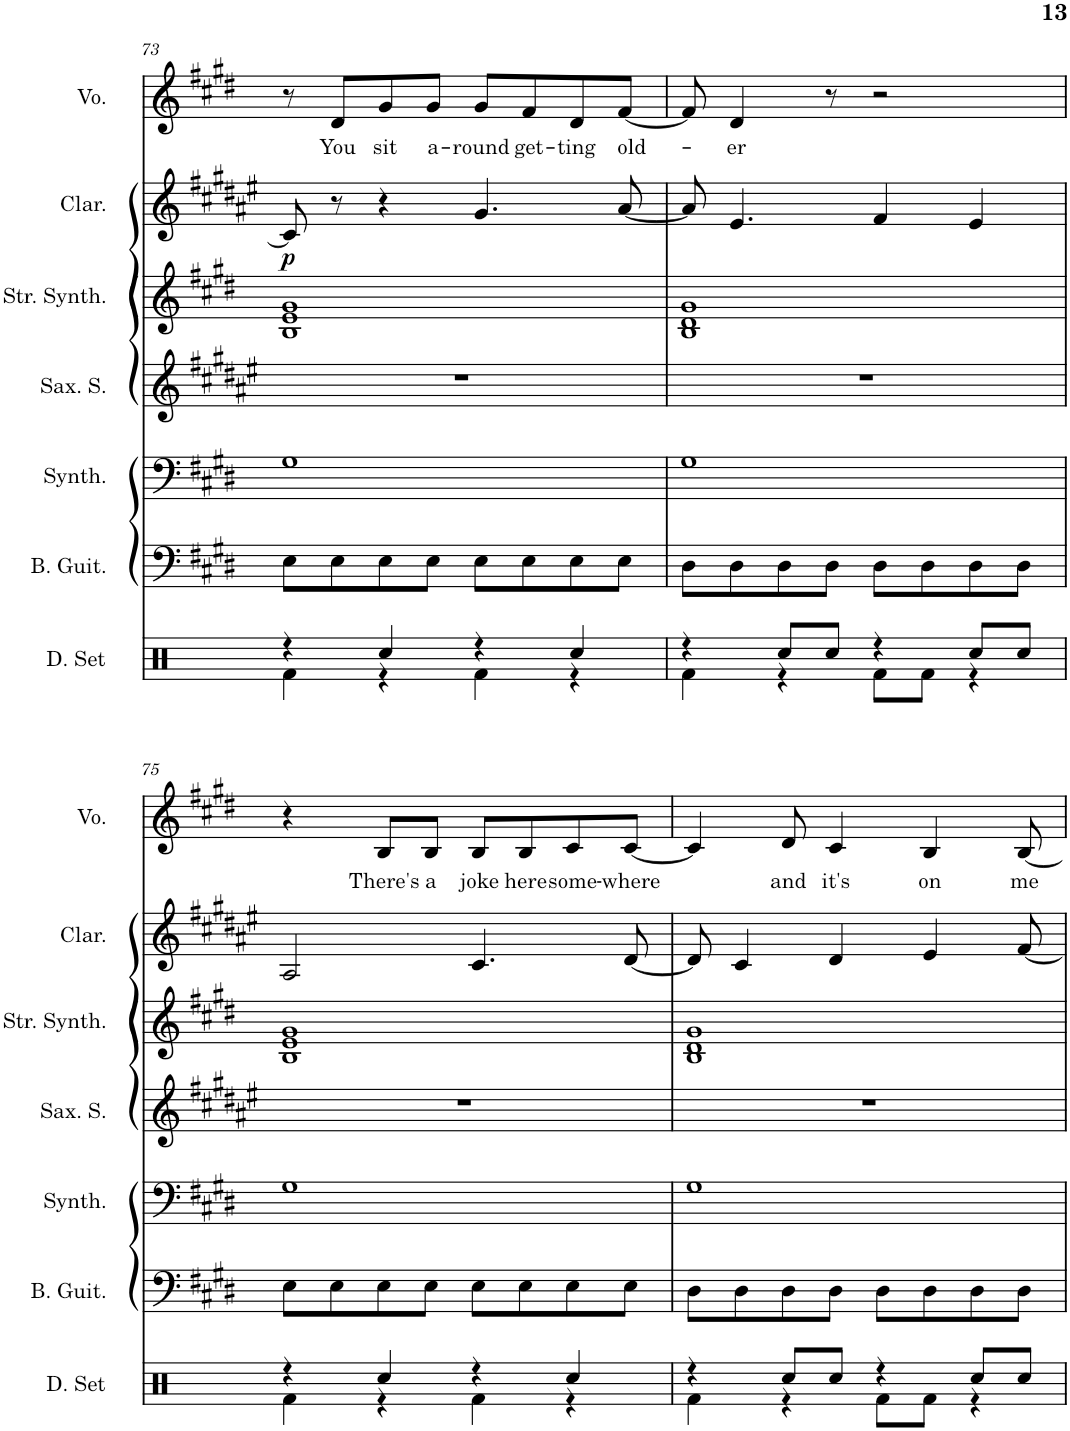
**kern	**kern	**kern	**kern	**kern	**kern	**dynam	**kern	**text
*part7	*part6	*part5	*part4	*part3	*part2	*part2	*part1	*part1
*staff7	*staff6	*staff5	*staff4	*staff3	*staff2	*staff2	*staff1	*staff1
*I"Drumset	*I"Bass Guitar	*I"Bass Synthesizer	*I"Saxophone soprano	*I"String Synthesizer	*I"Clarinette	*	*I"Voice	*
*I'D. Set	*I'B. Guit.	*I'Synth.	*I'Sax. S.	*I'Str. Synth.	*I'Clar.	*	*I'Vo.	*
!!LO:PB:g=z
*clefX	*clefF4	*clefF4	*clefG2	*clefG2	*clefG2	*	*clefG2	*
*	*Trd7c12	*	*Trd1c2	*	*Trd1c2	*	*	*
*k[]	*k[f#c#g#d#]	*k[f#c#g#d#]	*k[f#c#g#d#a#e#]	*k[f#c#g#d#]	*k[f#c#g#d#a#e#]	*	*k[f#c#g#d#]	*
*M4/4	*M4/4	*M4/4	*M4/4	*M4/4	*M4/4	*	*M4/4	*
=73	=73	=73	=73	=73	=73	=73	=73	=73
*^	*	*	*	*	*	*	*	*
!	!	!	!	!	!	!	!LO:DY:b	!	!
4r	4Rf\	8E\L	1G#	1r	1B 1e 1g#	8c#/]	p	8r	.
!	!	!	!	!	!	!	!	!	!LO:LY:b
.	.	8E\	.	.	.	8r	.	8d#/L	You
!	!	!	!	!	!	!	!	!	!LO:LY:b
4Rcc/	4r	8E\	.	.	.	4r	.	8g#/	sit
!	!	!	!	!	!	!	!	!	!LO:LY:b
.	.	8E\J	.	.	.	.	.	8g#/J	a-
!	!	!	!	!	!	!	!	!	!LO:LY:b
4r	4Rf\	8E\L	.	.	.	4.g#/	.	8g#/L	-round
!	!	!	!	!	!	!	!	!	!LO:LY:b
.	.	8E\	.	.	.	.	.	8f#/	get-
!	!	!	!	!	!	!	!	!	!LO:LY:b
4Rcc/	4r	8E\	.	.	.	.	.	8d#/	-ting
!	!	!	!	!	!	!	!	!	!LO:LY:b
.	.	8E\J	.	.	.	[8a#/	.	[8f#/J	old-
=74	=74	=74	=74	=74	=74	=74	=74	=74	=74
4r	4Rf\	8D#\L	1G#	1r	1B 1d# 1g#	8a#/]	.	8f#/]	.
!	!	!	!	!	!	!	!	!	!LO:LY:b
.	.	8D#\	.	.	.	4.e#/	.	4d#/	-er
8Rcc/L	4r	8D#\	.	.	.	.	.	.	.
8Rcc/J	.	8D#\J	.	.	.	.	.	8r	.
4r	8Rf\L	8D#\L	.	.	.	4f#/	.	2r	.
.	8Rf\J	8D#\	.	.	.	.	.	.	.
8Rcc/L	4r	8D#\	.	.	.	4e#/	.	.	.
8Rcc/J	.	8D#\J	.	.	.	.	.	.	.
!!LO:LB:g=z
=75	=75	=75	=75	=75	=75	=75	=75	=75	=75
4r	4Rf\	8E\L	1G#	1r	1B 1e 1g#	2A#/	.	4r	.
.	.	8E\	.	.	.	.	.	.	.
!	!	!	!	!	!	!	!	!	!LO:LY:b
4Rcc/	4r	8E\	.	.	.	.	.	8B/L	There's
!	!	!	!	!	!	!	!	!	!LO:LY:b
.	.	8E\J	.	.	.	.	.	8B/J	a
!	!	!	!	!	!	!	!	!	!LO:LY:b
4r	4Rf\	8E\L	.	.	.	4.c#/	.	8B/L	joke
!	!	!	!	!	!	!	!	!	!LO:LY:b
.	.	8E\	.	.	.	.	.	8B/	here
!	!	!	!	!	!	!	!	!	!LO:LY:b
4Rcc/	4r	8E\	.	.	.	.	.	8c#/	some-
!	!	!	!	!	!	!	!	!	!LO:LY:b
.	.	8E\J	.	.	.	[8d#/	.	[8c#/J	-where
=76	=76	=76	=76	=76	=76	=76	=76	=76	=76
4r	4Rf\	8D#\L	1G#	1r	1B 1d# 1g#	8d#/]	.	4c#/]	.
.	.	8D#\	.	.	.	4c#/	.	.	.
!	!	!	!	!	!	!	!	!	!LO:LY:b
8Rcc/L	4r	8D#\	.	.	.	.	.	8d#/	and
!	!	!	!	!	!	!	!	!	!LO:LY:b
8Rcc/J	.	8D#\J	.	.	.	4d#/	.	4c#/	it's
4r	8Rf\L	8D#\L	.	.	.	.	.	.	.
!	!	!	!	!	!	!	!	!	!LO:LY:b
.	8Rf\J	8D#\	.	.	.	4e#/	.	4B/	on
8Rcc/L	4r	8D#\	.	.	.	.	.	.	.
!	!	!	!	!	!	!	!	!	!LO:LY:b
8Rcc/J	.	8D#\J	.	.	.	[8f#/	.	[8B/	me
*v	*v	*	*	*	*	*	*	*	*
=	=	=	=	=	=	=	=	=
*-	*-	*-	*-	*-	*-	*-	*-	*-
